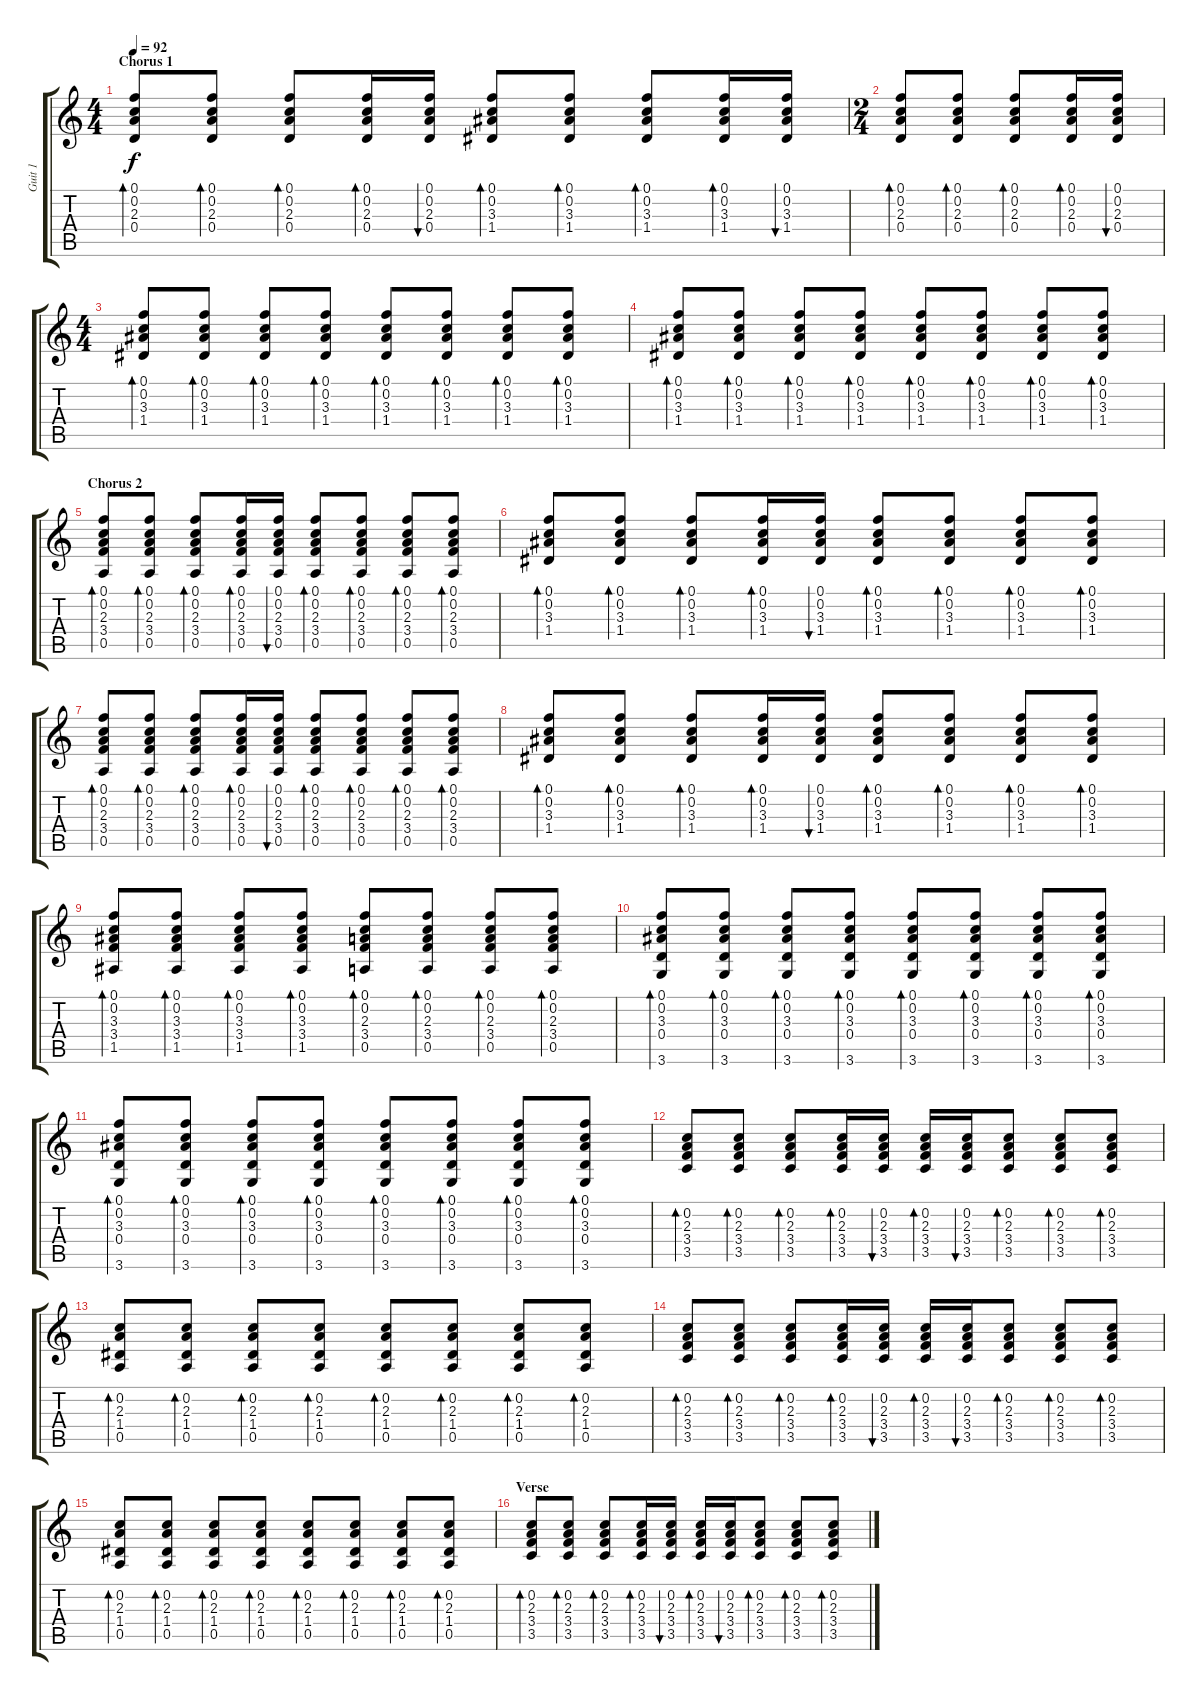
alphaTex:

\track ("Guit 1" "Guit 1") {instrument acousticguitarsteel}
\staff {score tabs}
\tuning (F4 C4 G3 D3 A2 E2) {hide}
\ts (4 4)
\section ("" "Chorus 1")
\tempo 92
\clef g2
\ks c
(0.1 0.2 2.3 0.4).8{bd 30 dy f} (0.1 0.2 2.3 0.4).8{bd 30} (0.1 0.2 2.3 0.4).8{bd 30} (0.1 0.2 2.3 0.4).16{bd 30} (0.1 0.2 2.3 0.4).16{bu 30} (0.1 0.2 3.3 1.4).8{bd 30} (0.1 0.2 3.3 1.4).8{bd 30} (0.1 0.2 3.3 1.4).8{bd 30} (0.1 0.2 3.3 1.4).16{bd 30} (0.1 0.2 3.3 1.4).16{bu 30} |
\ts (2 4)
(0.1 0.2 2.3 0.4).8{bd 30} (0.1 0.2 2.3 0.4).8{bd 30} (0.1 0.2 2.3 0.4).8{bd 30} (0.1 0.2 2.3 0.4).16{bd 30} (0.1 0.2 2.3 0.4).16{bu 30} |
\ts (4 4)
(0.1 0.2 3.3 1.4).8{bd 30} (0.1 0.2 3.3 1.4).8{bd 30} (0.1 0.2 3.3 1.4).8{bd 30} (0.1 0.2 3.3 1.4).8{bd 30} (0.1 0.2 3.3 1.4).8{bd 30} (0.1 0.2 3.3 1.4).8{bd 30} (0.1 0.2 3.3 1.4).8{bd 30} (0.1 0.2 3.3 1.4).8{bd 30} |
(0.1 0.2 3.3 1.4).8{bd 30} (0.1 0.2 3.3 1.4).8{bd 30} (0.1 0.2 3.3 1.4).8{bd 30} (0.1 0.2 3.3 1.4).8{bd 30} (0.1 0.2 3.3 1.4).8{bd 30} (0.1 0.2 3.3 1.4).8{bd 30} (0.1 0.2 3.3 1.4).8{bd 30} (0.1 0.2 3.3 1.4).8{bd 30} |
\section ("" "Chorus 2")
(0.1 0.2 2.3 3.4 0.5).8{bd 30} (0.1 0.2 2.3 3.4 0.5).8{bd 30} (0.1 0.2 2.3 3.4 0.5).8{bd 30} (0.1 0.2 2.3 3.4 0.5).16{bd 30} (0.1 0.2 2.3 3.4 0.5).16{bu 30} (0.1 0.2 2.3 3.4 0.5).8{bd 30} (0.1 0.2 2.3 3.4 0.5).8{bd 30} (0.1 0.2 2.3 3.4 0.5).8{bd 30} (0.1 0.2 2.3 3.4 0.5).8{bd 30} |
(0.1 0.2 3.3 1.4).8{bd 30} (0.1 0.2 3.3 1.4).8{bd 30} (0.1 0.2 3.3 1.4).8{bd 30} (0.1 0.2 3.3 1.4).16{bd 30} (0.1 0.2 3.3 1.4).16{bu 30} (0.1 0.2 3.3 1.4).8{bd 30} (0.1 0.2 3.3 1.4).8{bd 30} (0.1 0.2 3.3 1.4).8{bd 30} (0.1 0.2 3.3 1.4).8{bd 30} |
(0.1 0.2 2.3 3.4 0.5).8{bd 30} (0.1 0.2 2.3 3.4 0.5).8{bd 30} (0.1 0.2 2.3 3.4 0.5).8{bd 30} (0.1 0.2 2.3 3.4 0.5).16{bd 30} (0.1 0.2 2.3 3.4 0.5).16{bu 30} (0.1 0.2 2.3 3.4 0.5).8{bd 30} (0.1 0.2 2.3 3.4 0.5).8{bd 30} (0.1 0.2 2.3 3.4 0.5).8{bd 30} (0.1 0.2 2.3 3.4 0.5).8{bd 30} |
(0.1 0.2 3.3 1.4).8{bd 30} (0.1 0.2 3.3 1.4).8{bd 30} (0.1 0.2 3.3 1.4).8{bd 30} (0.1 0.2 3.3 1.4).16{bd 30} (0.1 0.2 3.3 1.4).16{bu 30} (0.1 0.2 3.3 1.4).8{bd 30} (0.1 0.2 3.3 1.4).8{bd 30} (0.1 0.2 3.3 1.4).8{bd 30} (0.1 0.2 3.3 1.4).8{bd 30} |
(0.1 0.2 3.3 3.4 1.5).8{bd 30} (0.1 0.2 3.3 3.4 1.5).8{bd 30} (0.1 0.2 3.3 3.4 1.5).8{bd 30} (0.1 0.2 3.3 3.4 1.5).8{bd 30} (0.1 0.2 2.3 3.4 0.5).8{bd 30} (0.1 0.2 2.3 3.4 0.5).8{bd 30} (0.1 0.2 2.3 3.4 0.5).8{bd 30} (0.1 0.2 2.3 3.4 0.5).8{bd 30} |
(0.1 0.2 3.3 0.4 3.6).8{bd 30} (0.1 0.2 3.3 0.4 3.6).8{bd 30} (0.1 0.2 3.3 0.4 3.6).8{bd 30} (0.1 0.2 3.3 0.4 3.6).8{bd 30} (0.1 0.2 3.3 0.4 3.6).8{bd 30} (0.1 0.2 3.3 0.4 3.6).8{bd 30} (0.1 0.2 3.3 0.4 3.6).8{bd 30} (0.1 0.2 3.3 0.4 3.6).8{bd 30} |
(0.1 0.2 3.3 0.4 3.6).8{bd 30} (0.1 0.2 3.3 0.4 3.6).8{bd 30} (0.1 0.2 3.3 0.4 3.6).8{bd 30} (0.1 0.2 3.3 0.4 3.6).8{bd 30} (0.1 0.2 3.3 0.4 3.6).8{bd 30} (0.1 0.2 3.3 0.4 3.6).8{bd 30} (0.1 0.2 3.3 0.4 3.6).8{bd 30} (0.1 0.2 3.3 0.4 3.6).8{bd 30} |
\section ("" "")
(0.2 2.3 3.4 3.5).8{bd 30} (0.2 2.3 3.4 3.5).8{bd 30} (0.2 2.3 3.4 3.5).8{bd 30} (0.2 2.3 3.4 3.5).16{bd 30} (0.2 2.3 3.4 3.5).16{bu 30} (0.2 2.3 3.4 3.5).16{bd 30} (0.2 2.3 3.4 3.5).16{bu 30} (0.2 2.3 3.4 3.5).8{bd 30} (0.2 2.3 3.4 3.5).8{bd 30} (0.2 2.3 3.4 3.5).8{bd 30} |
(0.2 2.3 1.4 0.5).8{bd 30} (0.2 2.3 1.4 0.5).8{bd 30} (0.2 2.3 1.4 0.5).8{bd 30} (0.2 2.3 1.4 0.5).8{bd 30} (0.2 2.3 1.4 0.5).8{bd 30} (0.2 2.3 1.4 0.5).8{bd 30} (0.2 2.3 1.4 0.5).8{bd 30} (0.2 2.3 1.4 0.5).8{bd 30} |
(0.2 2.3 3.4 3.5).8{bd 30} (0.2 2.3 3.4 3.5).8{bd 30} (0.2 2.3 3.4 3.5).8{bd 30} (0.2 2.3 3.4 3.5).16{bd 30} (0.2 2.3 3.4 3.5).16{bu 30} (0.2 2.3 3.4 3.5).16{bd 30} (0.2 2.3 3.4 3.5).16{bu 30} (0.2 2.3 3.4 3.5).8{bd 30} (0.2 2.3 3.4 3.5).8{bd 30} (0.2 2.3 3.4 3.5).8{bd 30} |
(0.2 2.3 1.4 0.5).8{bd 30} (0.2 2.3 1.4 0.5).8{bd 30} (0.2 2.3 1.4 0.5).8{bd 30} (0.2 2.3 1.4 0.5).8{bd 30} (0.2 2.3 1.4 0.5).8{bd 30} (0.2 2.3 1.4 0.5).8{bd 30} (0.2 2.3 1.4 0.5).8{bd 30} (0.2 2.3 1.4 0.5).8{bd 30} |
\section ("" "Verse")
(0.2 2.3 3.4 3.5).8{bd 30} (0.2 2.3 3.4 3.5).8{bd 30} (0.2 2.3 3.4 3.5).8{bd 30} (0.2 2.3 3.4 3.5).16{bd 30} (0.2 2.3 3.4 3.5).16{bu 30} (0.2 2.3 3.4 3.5).16{bd 30} (0.2 2.3 3.4 3.5).16{bu 30} (0.2 2.3 3.4 3.5).8{bd 30} (0.2 2.3 3.4 3.5).8{bd 30} (0.2 2.3 3.4 3.5).8{bd 30}
